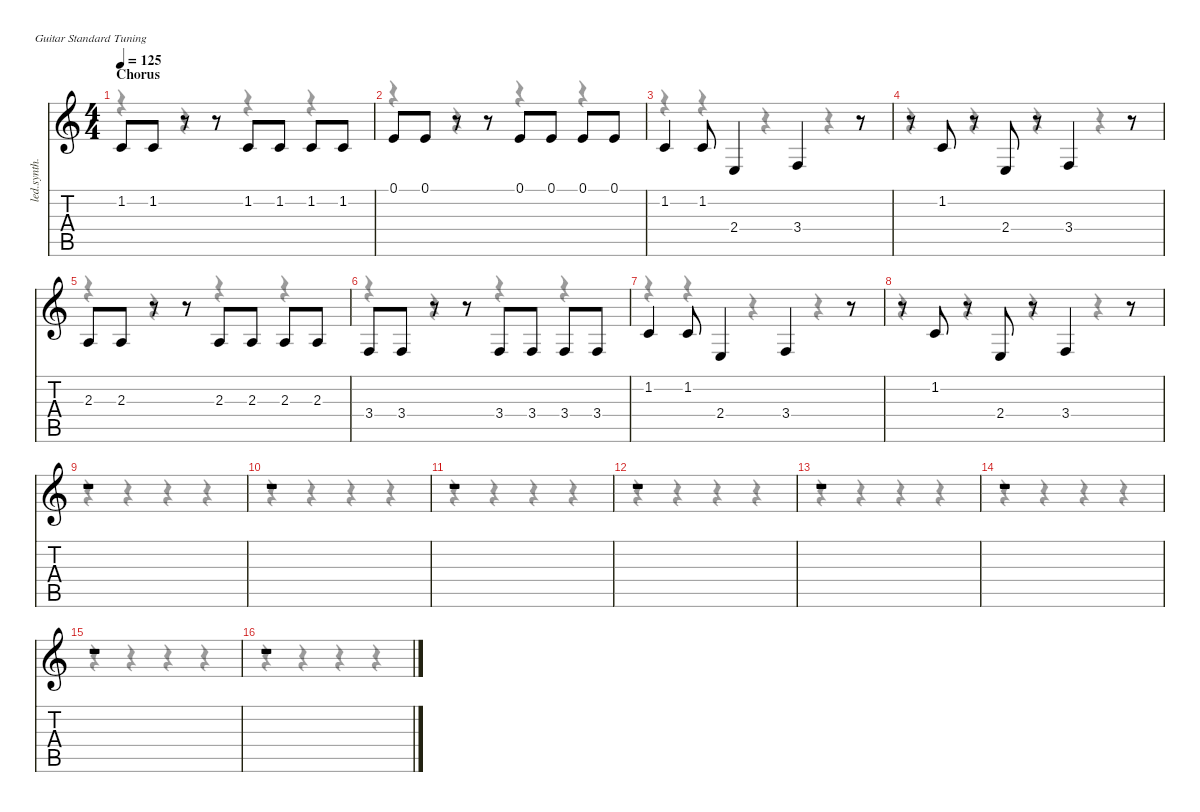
\defaultSystemsLayout 4
\hideDynamics
\bracketExtendMode nobrackets
\otherSystemsTrackNameOrientation horizontal
\track ("Vocal" "led.synth.") {instrument lead6voice}
\staff {score tabs}
\tuning (E4 B3 G3 D3 A2 E2)
\voice
\ts (4 4)
\section ("" "Chorus")
\tempo 125
\clef g2
\ks c
1.2.8{dy f beam Up} 1.2.8{beam Up} r.8{beam Up} r.8{beam Up} 1.2.8{beam Up} 1.2.8{beam Up} 1.2.8{beam Up} 1.2.8{beam Up} |
0.1.8{beam Up} 0.1.8{beam Up} r.8{beam Up} r.8{beam Up} 0.1.8{beam Up} 0.1.8{beam Up} 0.1.8{beam Up} 0.1.8{beam Up} |
1.2.4{beam Up} 1.2.8{beam Up} 2.4.4{beam Up} 3.4.4{beam Up} r.8{beam Up} |
r.8{beam Up} 1.2.8{beam Up} r.8{beam Up} 2.4.8{beam Up} r.8{beam Up} 3.4.4{beam Up} r.8{beam Up} |
2.3.8{beam Up} 2.3.8{beam Up} r.8{beam Up} r.8{beam Up} 2.3.8{beam Up} 2.3.8{beam Up} 2.3.8{beam Up} 2.3.8{beam Up} |
3.4.8{beam Up} 3.4.8{beam Up} r.8{beam Up} r.8{beam Up} 3.4.8{beam Up} 3.4.8{beam Up} 3.4.8{beam Up} 3.4.8{beam Up} |
1.2.4{beam Up} 1.2.8{beam Up} 2.4.4{beam Up} 3.4.4{beam Up} r.8{beam Up} |
r.8{beam Up} 1.2.8{beam Up} r.8{beam Up} 2.4.8{beam Up} r.8{beam Up} 3.4.4{beam Up} r.8{beam Up} |
r.1{beam Up} |
r.1{beam Up} |
r.1{beam Up} |
r.1{beam Up} |
r.1{beam Up} |
r.1{beam Up} |
r.1{beam Up} |
r.1{beam Up}
\voice
\clef g2
\ottava regular
\simile none
\ks c
r.4{dy mf beam Down} r.4{beam Down} r.4{beam Down} r.4{beam Down} |
r.4{beam Down} r.4{beam Down} r.4{beam Down} r.4{beam Down} |
r.4{beam Down} r.4{beam Down} r.4{beam Down} r.4{beam Down} |
r.4{beam Down} r.4{beam Down} r.4{beam Down} r.4{beam Down} |
r.4{beam Down} r.4{beam Down} r.4{beam Down} r.4{beam Down} |
r.4{beam Down} r.4{beam Down} r.4{beam Down} r.4{beam Down} |
r.4{beam Down} r.4{beam Down} r.4{beam Down} r.4{beam Down} |
r.4{beam Down} r.4{beam Down} r.4{beam Down} r.4{beam Down} |
r.4{beam Down} r.4{beam Down} r.4{beam Down} r.4{beam Down} |
r.4{beam Down} r.4{beam Down} r.4{beam Down} r.4{beam Down} |
r.4{beam Down} r.4{beam Down} r.4{beam Down} r.4{beam Down} |
r.4{beam Down} r.4{beam Down} r.4{beam Down} r.4{beam Down} |
r.4{beam Down} r.4{beam Down} r.4{beam Down} r.4{beam Down} |
r.4{beam Down} r.4{beam Down} r.4{beam Down} r.4{beam Down} |
r.4{beam Down} r.4{beam Down} r.4{beam Down} r.4{beam Down} |
r.4{beam Down} r.4{beam Down} r.4{beam Down} r.4{beam Down}
